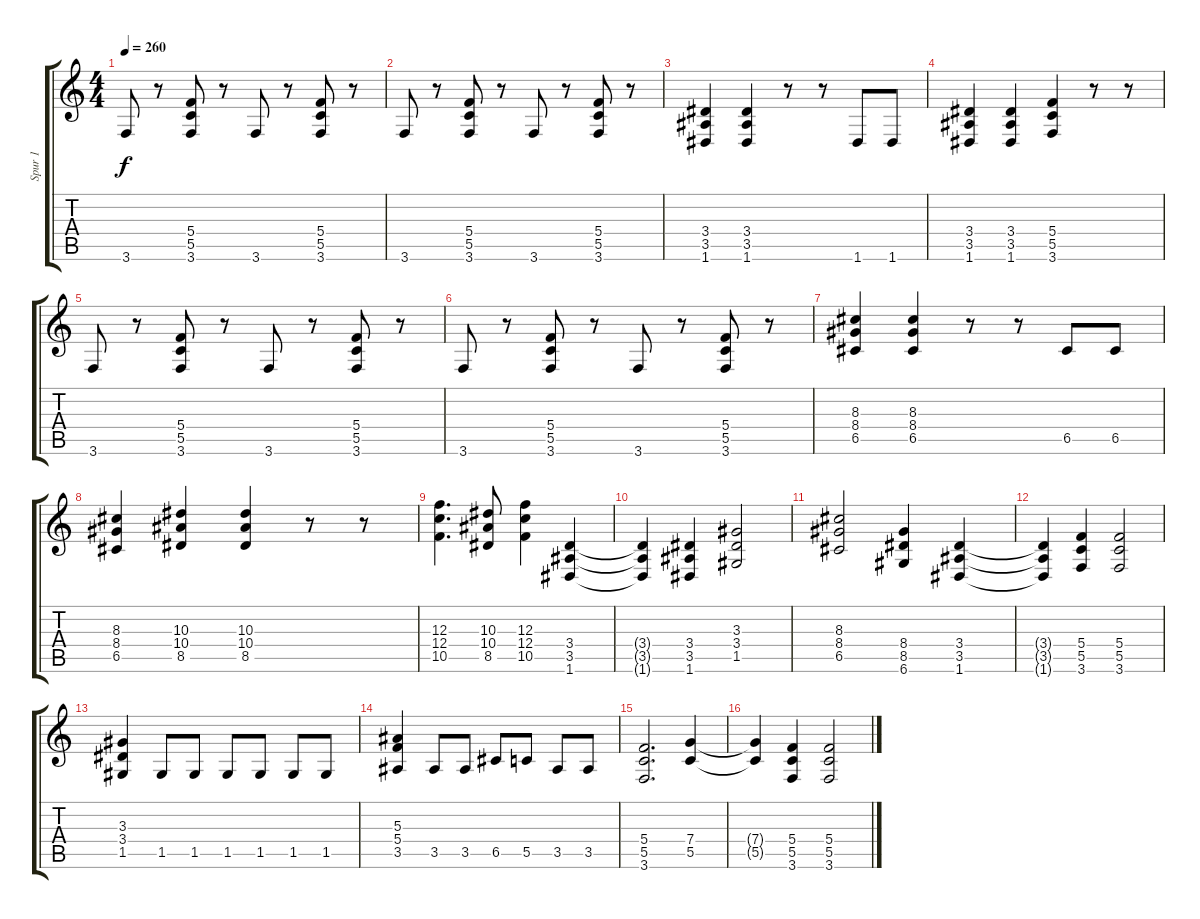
\track ("Spur 1" "Spur 1") {instrument distortionguitar}
\staff {score tabs}
\tuning (D4 A3 F3 C3 G2 D2) {hide}
\ts (4 4)
\tempo 260
\clef g2
\ks c
3.6.8{dy f} r.8 (5.4 5.5 3.6).8 r.8 3.6.8 r.8 (5.4 5.5 3.6).8 r.8 |
3.6.8 r.8 (5.4 5.5 3.6).8 r.8 3.6.8 r.8 (5.4 5.5 3.6).8 r.8 |
(3.4 3.5 1.6).4 (3.4 3.5 1.6).4 r.8 r.8 1.6.8 1.6.8 |
(3.4 3.5 1.6).4 (3.4 3.5 1.6).4 (5.4 5.5 3.6).4 r.8 r.8 |
3.6.8 r.8 (5.4 5.5 3.6).8 r.8 3.6.8 r.8 (5.4 5.5 3.6).8 r.8 |
3.6.8 r.8 (5.4 5.5 3.6).8 r.8 3.6.8 r.8 (5.4 5.5 3.6).8 r.8 |
(8.3 8.4 6.5).4 (8.3 8.4 6.5).4 r.8 r.8 6.5.8 6.5.8 |
(8.3 8.4 6.5).4 (10.3 10.4 8.5).4 (10.3 10.4 8.5).4 r.8 r.8 |
(12.3 12.4 10.5).4{d} (10.3 10.4 8.5).8 (12.3 12.4 10.5).4 (3.4 3.5 1.6).4 |
(3.4{t} 3.5{t} 1.6{t}).4 (3.4 3.5 1.6).4 (3.3 3.4 1.5).2 |
(8.3 8.4 6.5).2 (8.4 8.5 6.6).4 (3.4 3.5 1.6).4 |
(3.4{t} 3.5{t} 1.6{t}).4 (5.4 5.5 3.6).4 (5.4 5.5 3.6).2 |
(3.3 3.4 1.5).4 1.5.8 1.5.8 1.5.8 1.5.8 1.5.8 1.5.8 |
(5.3 5.4 3.5).4 3.5.8 3.5.8 6.5.8 5.5.8 3.5.8 3.5.8 |
(5.4 5.5 3.6).2{d} (7.4 5.5).4 |
(7.4{t} 5.5{t}).4 (5.4 5.5 3.6).4 (5.4 5.5 3.6).2
